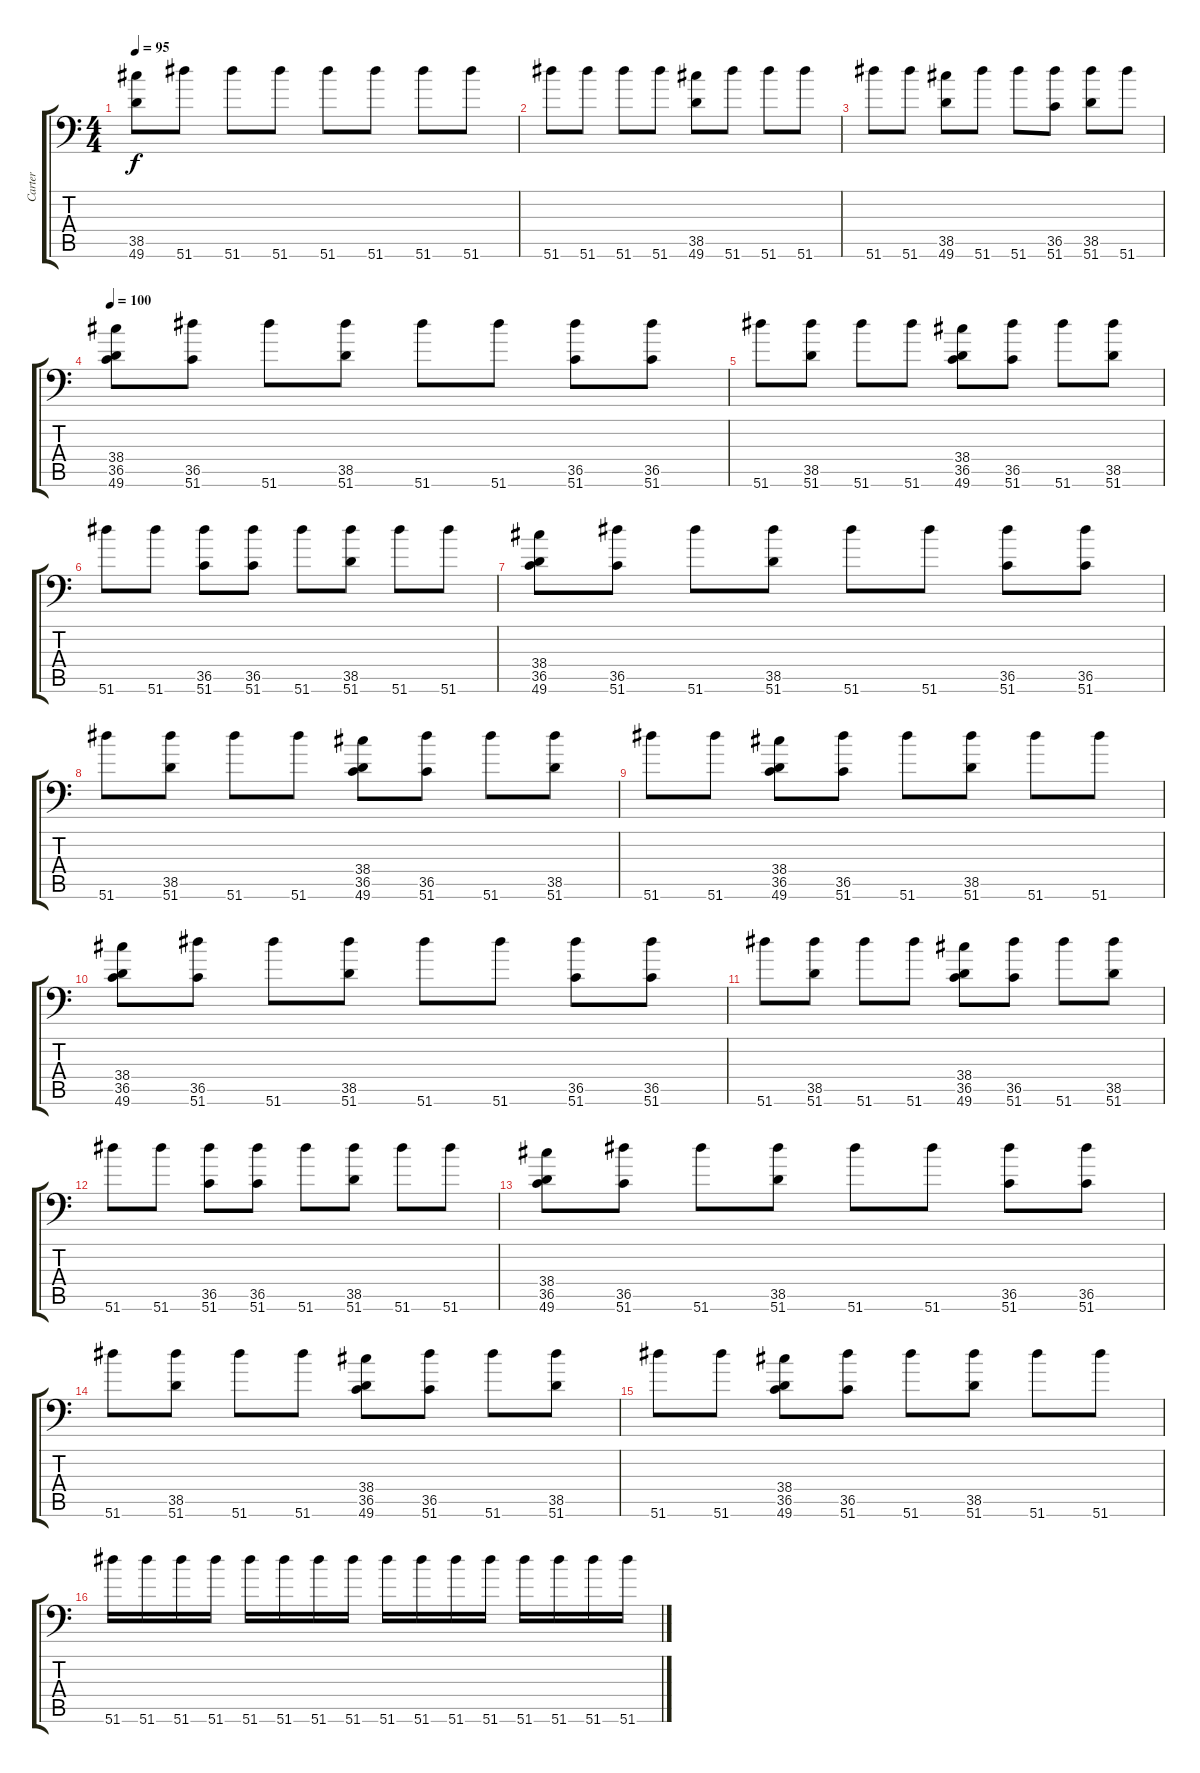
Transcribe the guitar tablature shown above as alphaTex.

\track ("Carter" "Carter") {instrument acousticgrandpiano}
\staff {score tabs}
\tuning (C-1 C-1 C-1 C-1 C-1 C-1) {hide}
\ts (4 4)
\tempo 95
\clef f4
\ks c
(38.5 49.6).8{dy f} 51.6.8 51.6.8 51.6.8 51.6.8 51.6.8 51.6.8 51.6.8 |
51.6.8 51.6.8 51.6.8 51.6.8 (38.5 49.6).8 51.6.8 51.6.8 51.6.8 |
51.6.8 51.6.8 (38.5 49.6).8 51.6.8 51.6.8 (36.5 51.6).8 (38.5 51.6).8 51.6.8 |
\tempo 100
(38.4 36.5 49.6).8 (36.5 51.6).8 51.6.8 (38.5 51.6).8 51.6.8 51.6.8 (36.5 51.6).8 (36.5 51.6).8 |
51.6.8 (38.5 51.6).8 51.6.8 51.6.8 (38.4 36.5 49.6).8 (36.5 51.6).8 51.6.8 (38.5 51.6).8 |
51.6.8 51.6.8 (36.5 51.6).8 (36.5 51.6).8 51.6.8 (38.5 51.6).8 51.6.8 51.6.8 |
(38.4 36.5 49.6).8 (36.5 51.6).8 51.6.8 (38.5 51.6).8 51.6.8 51.6.8 (36.5 51.6).8 (36.5 51.6).8 |
51.6.8 (38.5 51.6).8 51.6.8 51.6.8 (38.4 36.5 49.6).8 (36.5 51.6).8 51.6.8 (38.5 51.6).8 |
51.6.8 51.6.8 (38.4 36.5 49.6).8 (36.5 51.6).8 51.6.8 (38.5 51.6).8 51.6.8 51.6.8 |
(38.4 36.5 49.6).8 (36.5 51.6).8 51.6.8 (38.5 51.6).8 51.6.8 51.6.8 (36.5 51.6).8 (36.5 51.6).8 |
51.6.8 (38.5 51.6).8 51.6.8 51.6.8 (38.4 36.5 49.6).8 (36.5 51.6).8 51.6.8 (38.5 51.6).8 |
51.6.8 51.6.8 (36.5 51.6).8 (36.5 51.6).8 51.6.8 (38.5 51.6).8 51.6.8 51.6.8 |
(38.4 36.5 49.6).8 (36.5 51.6).8 51.6.8 (38.5 51.6).8 51.6.8 51.6.8 (36.5 51.6).8 (36.5 51.6).8 |
51.6.8 (38.5 51.6).8 51.6.8 51.6.8 (38.4 36.5 49.6).8 (36.5 51.6).8 51.6.8 (38.5 51.6).8 |
51.6.8 51.6.8 (38.4 36.5 49.6).8 (36.5 51.6).8 51.6.8 (38.5 51.6).8 51.6.8 51.6.8 |
51.6.16 51.6.16 51.6.16 51.6.16 51.6.16 51.6.16 51.6.16 51.6.16 51.6.16 51.6.16 51.6.16 51.6.16 51.6.16 51.6.16 51.6.16 51.6.16
